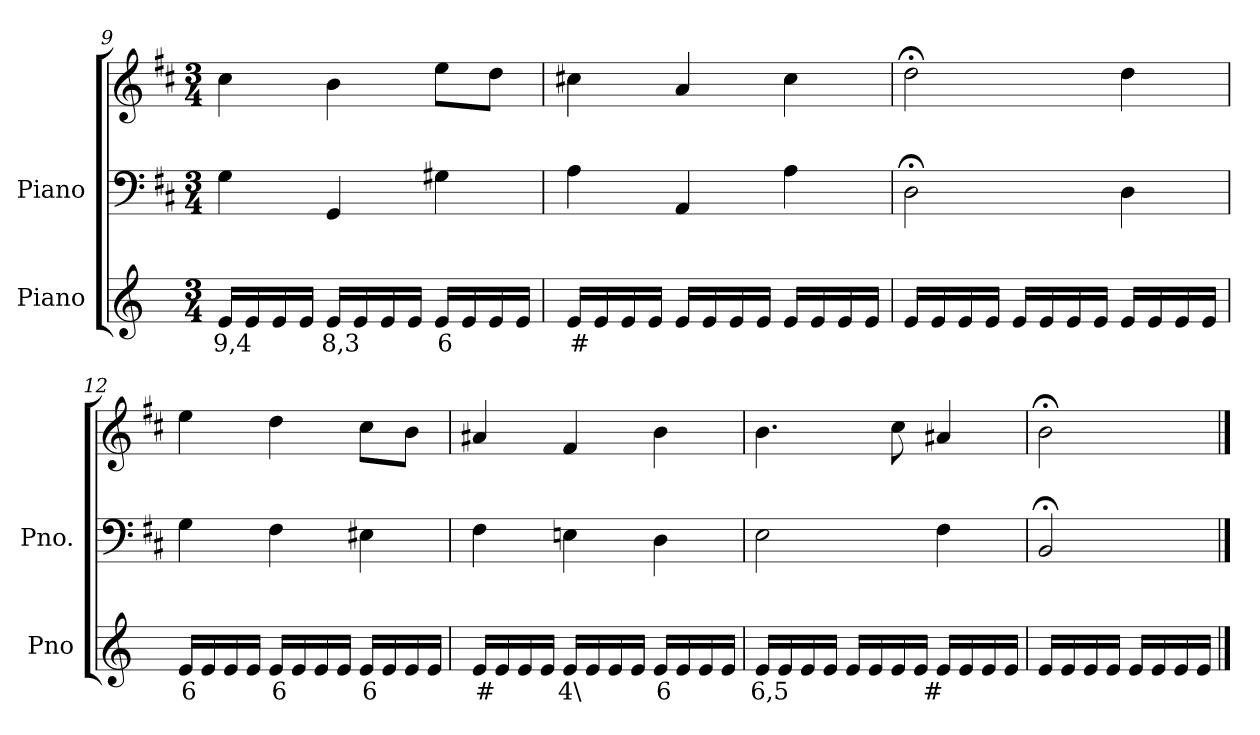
**kern	**text	**kern	**kern
*part2	*part2	*part1	*part1
*staff3	*staff3	*staff2	*staff1
*I"Piano	*	*I"Piano	*
*I'Pno	*	*I'Pno.	*
*clefG2	*	*clefF4	*clefG2
*k[]	*	*k[f#c#]	*k[f#c#]
*M3/4	*	*M3/4	*M3/4
=9	=9	=9	=9
!	!LO:LY:b	!	!
16e/LL	9,4	4G\	4cc#\
16e/	.	.	.
16e/	.	.	.
16e/JJ	.	.	.
!	!LO:LY:b	!	!
16e/LL	8,3	4GG/	4b\
16e/	.	.	.
16e/	.	.	.
16e/JJ	.	.	.
!	!LO:LY:b	!	!
16e/LL	6	4G#X\	8ee\L
16e/	.	.	.
16e/	.	.	8dd\J
16e/JJ	.	.	.
=10	=10	=10	=10
!	!LO:LY:b	!	!
16e/LL	#	4A\	4cc#X\
16e/	.	.	.
16e/	.	.	.
16e/JJ	.	.	.
16e/LL	.	4AA/	4a/
16e/	.	.	.
16e/	.	.	.
16e/JJ	.	.	.
16e/LL	.	4A\	4cc#\
16e/	.	.	.
16e/	.	.	.
16e/JJ	.	.	.
=11	=11	=11	=11
16e/LL	.	2D;<\	2dd;<\
16e/	.	.	.
16e/	.	.	.
16e/JJ	.	.	.
16e/LL	.	.	.
16e/	.	.	.
16e/	.	.	.
16e/JJ	.	.	.
16e/LL	.	4D\	4dd\
16e/	.	.	.
16e/	.	.	.
16e/JJ	.	.	.
=12	=12	=12	=12
!	!LO:LY:b	!	!
16e/LL	6	4G\	4ee\
16e/	.	.	.
16e/	.	.	.
16e/JJ	.	.	.
!	!LO:LY:b	!	!
16e/LL	6	4F#\	4dd\
16e/	.	.	.
16e/	.	.	.
16e/JJ	.	.	.
!	!LO:LY:b	!	!
16e/LL	6	4E#X\	8cc#\L
16e/	.	.	.
16e/	.	.	8b\J
16e/JJ	.	.	.
=13	=13	=13	=13
!	!LO:LY:b	!	!
16e/LL	#	4F#\	4a#X/
16e/	.	.	.
16e/	.	.	.
16e/JJ	.	.	.
!	!LO:LY:b	!	!
16e/LL	4\	4En\	4f#/
16e/	.	.	.
16e/	.	.	.
16e/JJ	.	.	.
!	!LO:LY:b	!	!
16e/LL	6	4D\	4b\
16e/	.	.	.
16e/	.	.	.
16e/JJ	.	.	.
=14	=14	=14	=14
!	!LO:LY:b	!	!
16e/LL	6,5	2E\	4.b\
16e/	.	.	.
16e/	.	.	.
16e/JJ	.	.	.
16e/LL	.	.	.
16e/	.	.	.
16e/	.	.	8cc#\
16e/JJ	.	.	.
!	!LO:LY:b	!	!
16e/LL	#	4F#\	4a#X/
16e/	.	.	.
16e/	.	.	.
16e/JJ	.	.	.
=15	=15	=15	=15
16e/LL	.	2BB;</	2b;<\
16e/	.	.	.
16e/	.	.	.
16e/JJ	.	.	.
16e/LL	.	.	.
16e/	.	.	.
16e/	.	.	.
16e/JJ	.	.	.
==	==	==	==
*-	*-	*-	*-
